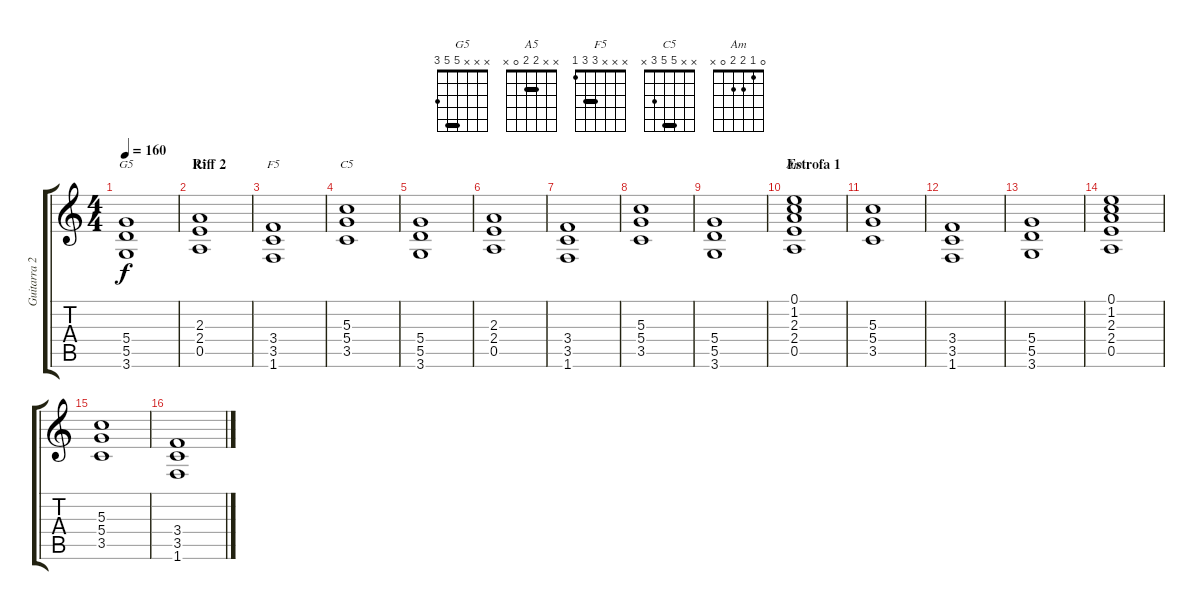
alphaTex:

\track ("Guitarra 2" "Guitarra 2") {instrument distortionguitar}
\staff {score tabs}
\tuning (E4 B3 G3 D3 A2 E2) {hide}
\chord ("G5" x x x 5 5 3) {barre 5}
\chord ("A5" x x 2 2 0 x) {barre 2}
\chord ("F5" x x x 3 3 1) {barre 3}
\chord ("C5" x x 5 5 3 x) {barre 5}
\chord ("Am" 0 1 2 2 0 x)
\ts (4 4)
\tempo 160
\clef g2
\ks c
(5.4 5.5 3.6).1{ch "G5" dy f} |
\section ("" "Riff 2")
(2.3 2.4 0.5).1{ch "A5"} |
(3.4 3.5 1.6).1{ch "F5"} |
(5.3 5.4 3.5).1{ch "C5"} |
(5.4 5.5 3.6).1 |
(2.3 2.4 0.5).1 |
(3.4 3.5 1.6).1 |
(5.3 5.4 3.5).1 |
(5.4 5.5 3.6).1 |
\section ("" "Estrofa 1")
(0.1 1.2 2.3 2.4 0.5).1{ch "Am"} |
(5.3 5.4 3.5).1 |
(3.4 3.5 1.6).1 |
(5.4 5.5 3.6).1 |
(0.1 1.2 2.3 2.4 0.5).1 |
(5.3 5.4 3.5).1 |
(3.4 3.5 1.6).1
